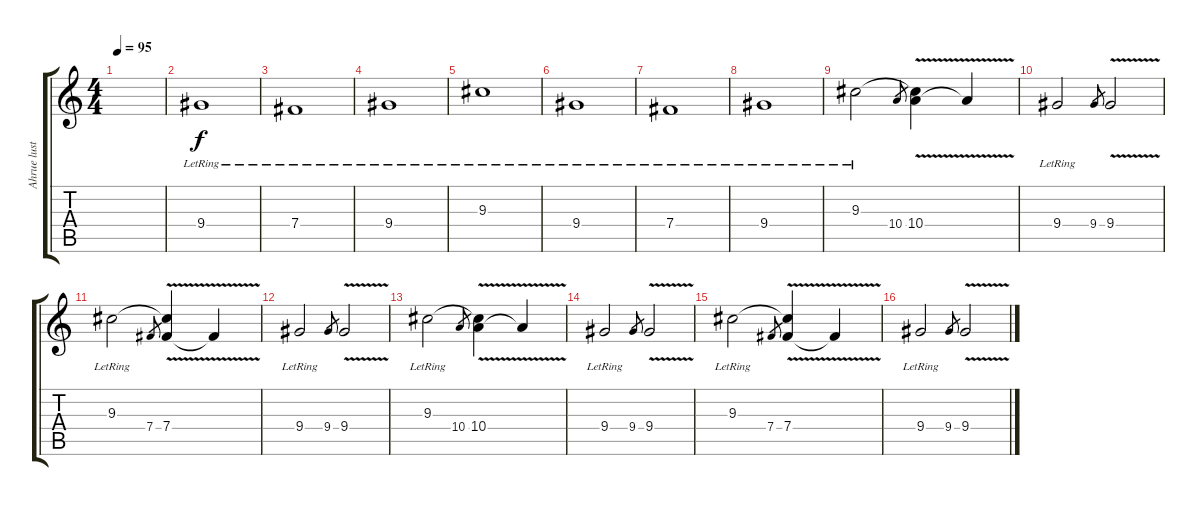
\track ("Ahrue luster (clean)" "Ahrue lust") {instrument electricguitarclean}
\staff {score tabs}
\tuning (Db4 Ab3 E3 B2 Gb2 B1) {hide}
\ts (4 4)
\tempo 95
\clef g2
\ks c
|
9.4{lr}.1 |
7.4{lr}.1 |
9.4{lr}.1 |
9.3{lr}.1 |
9.4{lr}.1 |
7.4{lr}.1 |
9.4{lr}.1 |
9.3{lr}.2 10.4.8{gr} (9.3{t} 10.4{v}).4 10.4{t}.4 |
9.4{lr}.2 9.4.8{gr} 9.4{v}.2 |
9.3{lr}.2 7.4.8{gr} (9.3{t} 7.4{v}).4 7.4{t}.4 |
9.4{lr}.2 9.4.8{gr} 9.4{v}.2 |
9.3{lr}.2 10.4.8{gr} (9.3{t} 10.4{v}).4 10.4{t}.4 |
9.4{lr}.2 9.4.8{gr} 9.4{v}.2 |
9.3{lr}.2 7.4.8{gr} (9.3{t} 7.4{v}).4 7.4{t}.4 |
9.4{lr}.2 9.4.8{gr} 9.4{v}.2
